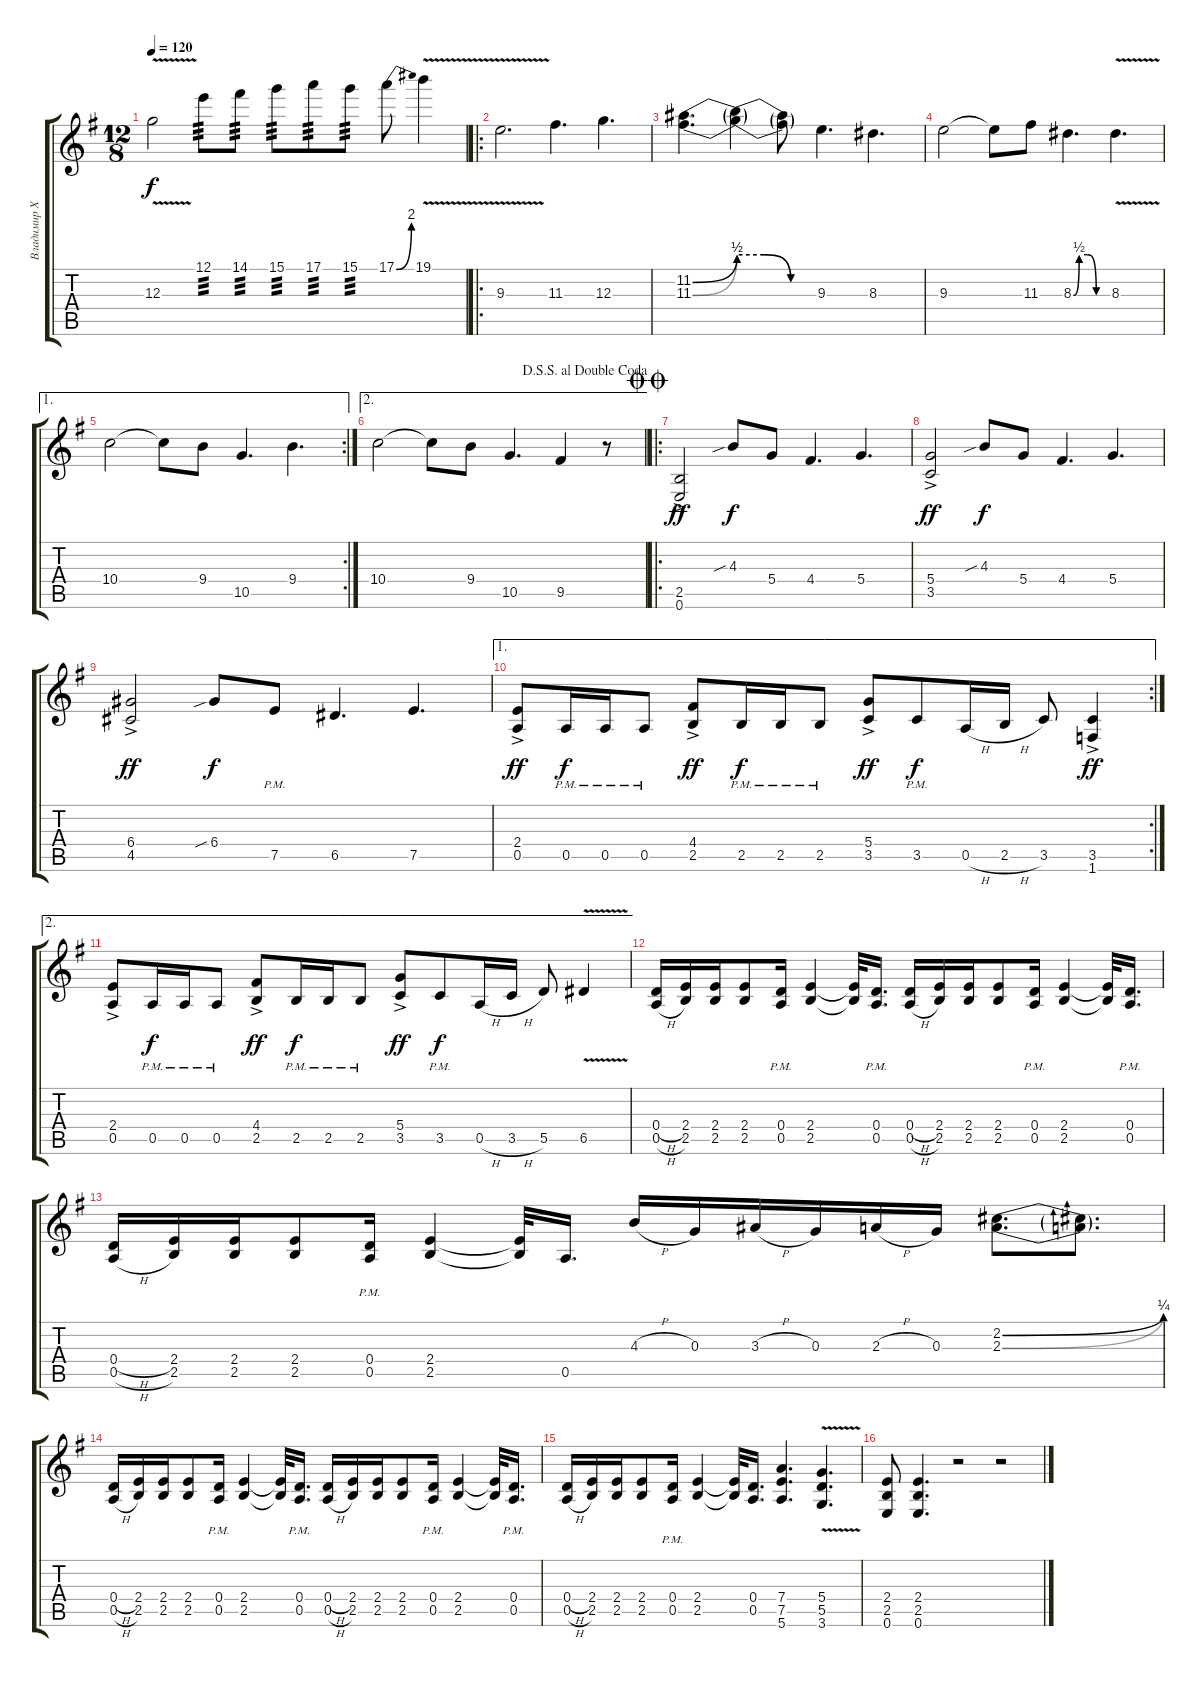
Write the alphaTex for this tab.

\track ("Владимир Холстинин" "Владимир Х") {instrument distortionguitar}
\staff {score tabs}
\tuning (E4 B3 G3 D3 A2 E2) {hide}
\ts (12 8)
\tempo 120
\clef g2
\ks g
12.3{v}.2{dy f} 12.1.8{tp 3} 14.1.8{tp 3} 15.1.8{tp 3} 17.1.8{tp 3} 15.1.8{tp 3} 17.1{be (bend 0 0 60 8)}.8 19.1{v}.4 |
\ro
9.3{v}.2{d} 11.3.4{d} 12.3.4{d} |
(11.2{be (bend 0 0 60 2)} 11.3{be (bend 0 0 60 2)}).4{d} (11.2{be (custom 0 2 20 2 40 0 60 0) t} 11.3{be (custom 0 2 20 2 40 0 60 0) t}).4 (11.2{t} 11.3{t}).8 9.3.4{d} 8.3.4{d} |
9.3.2 9.3{t}.8 11.3.8 8.3{be (custom 0 0 10 2 25 2 40 0 60 0)}.4{d} 8.3{v}.4{d} |
\ae 1
\rc 2
10.4.2 10.4{t}.8 9.4.8 10.5.4{d} 9.4.4{d} |
\ae 2
\jump dalsegnosegnoaldoublecoda
10.4.2 10.4{t}.8 9.4.8 10.5.4{d} 9.5.4 r.8 |
\ro
\jump doublecoda
(2.5{ac} 0.6{ac}).2{dy ff} 4.3{sib}.8{dy f} 5.4.8 4.4.4{d} 5.4.4{d} |
(5.4{ac} 3.5{ac}).2{dy ff} 4.3{sib}.8{dy f} 5.4.8 4.4.4{d} 5.4.4{d} |
(6.4{ac} 4.5{ac}).2{dy ff} 6.4{sib}.8{dy f} 7.5{pm}.8 6.5.4{d} 7.5.4{d} |
\ae 1
\rc 2
(2.4{ac} 0.5{ac}).8{dy ff} 0.5{pm}.16{dy f} 0.5{pm}.16 0.5{pm}.8 (4.4{ac} 2.5{ac}).8{dy ff} 2.5{pm}.16{dy f} 2.5{pm}.16 2.5{pm}.8 (5.4{ac} 3.5{ac}).8{dy ff} 3.5{pm}.8{dy f} 0.5{h}.16 2.5{h}.16 3.5.8 (3.5{ac} 1.6{ac}).4{dy ff} |
\ae 2
(2.4{ac} 0.5{ac}).8 0.5{pm}.16{dy f} 0.5{pm}.16 0.5{pm}.8 (4.4{ac} 2.5{ac}).8{dy ff} 2.5{pm}.16{dy f} 2.5{pm}.16 2.5{pm}.8 (5.4{ac} 3.5{ac}).8{dy ff} 3.5{pm}.8{dy f} 0.5{h}.16 3.5{h}.16 5.5.8 6.5{v}.4 |
(0.4{h} 0.5{h}).16 (2.4 2.5).16 (2.4 2.5).16 (2.4 2.5).8 (0.4{pm} 0.5{pm}).16 (2.4 2.5).4 (2.4{t} 2.5{t}).32 (0.4{pm} 0.5{pm}).16{d} (0.4{h} 0.5{h}).16 (2.4 2.5).16 (2.4 2.5).16 (2.4 2.5).8 (0.4{pm} 0.5{pm}).16 (2.4 2.5).4 (2.4{t} 2.5{t}).32 (0.4{pm} 0.5{pm}).16{d} |
(0.4{h} 0.5{h}).16 (2.4 2.5).16 (2.4 2.5).16 (2.4 2.5).8 (0.4{pm} 0.5{pm}).16 (2.4 2.5).4 (2.4{t} 2.5{t}).32 0.5.16{d} 4.3{h}.16 0.3.16 3.3{h}.16 0.3.16 2.3{h}.16 0.3.16 (2.2{be (bend 0 0 60 1)} 2.3{be (bend 0 0 60 1)}).8{d} (2.2{t} 2.3{t}).8{d} |
(0.4{h} 0.5{h}).16 (2.4 2.5).16 (2.4 2.5).16 (2.4 2.5).8 (0.4{pm} 0.5{pm}).16 (2.4 2.5).4 (2.4{t} 2.5{t}).32 (0.4{pm} 0.5{pm}).16{d} (0.4{h} 0.5{h}).16 (2.4 2.5).16 (2.4 2.5).16 (2.4 2.5).8 (0.4{pm} 0.5{pm}).16 (2.4 2.5).4 (2.4{t} 2.5{t}).32 (0.4{pm} 0.5{pm}).16{d} |
(0.4{h} 0.5{h}).16 (2.4 2.5).16 (2.4 2.5).16 (2.4 2.5).8 (0.4{pm} 0.5{pm}).16 (2.4 2.5).4 (2.4{t} 2.5{t}).32 (0.4 0.5).16{d} (7.4 7.5 5.6).4{d} (5.4{v} 5.5 3.6).4{d} |
(2.4 2.5 0.6).8 (2.4 2.5 0.6).4{d} r.2 r.2
